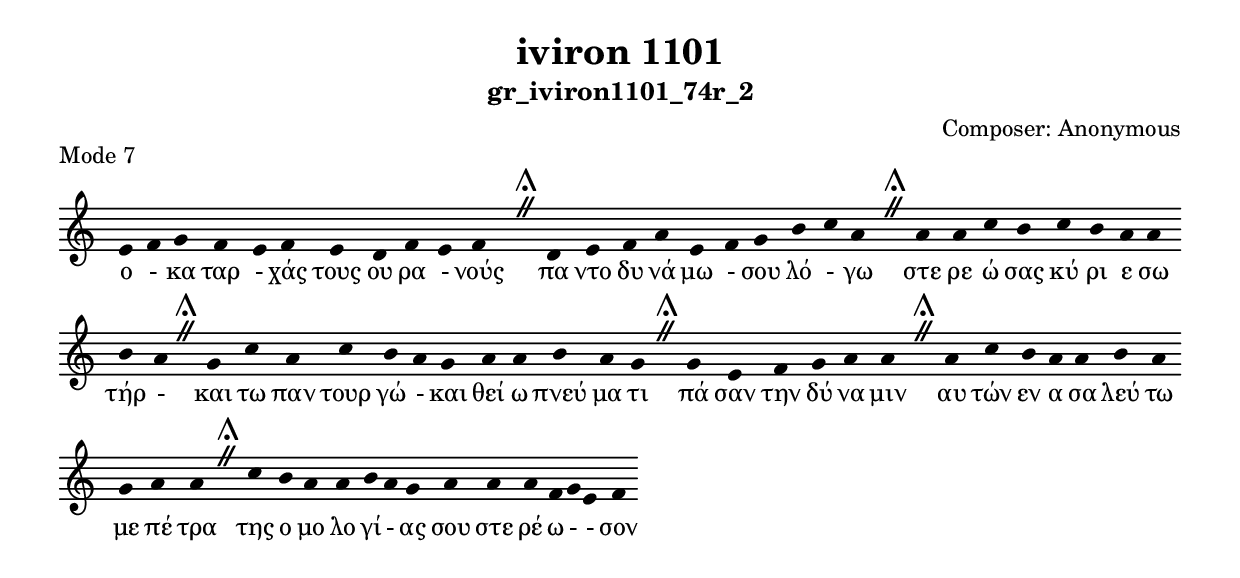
\include "gregorian.ly"

	\header {
 	  title = "iviron 1101"
	  subtitle = "gr_iviron1101_74r_2"
	  composer = "Composer: Αnonymous"
	  piece = "Mode 7"
	}

	chant = {
	  e'4 f'4 g'4 f'4 e'4 f'4 e'4 d'4 f'4 e'4 f'4 \divisioMaior
 d'4 e'4 f'4 a'4 e'4 f'4 g'4 b'4 c''4 a'4 \divisioMaior
 a'4 a'4 c''4 b'4 c''4 b'4 a'4 a'4 b'4 a'4 \divisioMaior
 g'4 c''4 a'4 c''4 b'4 a'4 g'4 a'4 a'4 b'4 a'4 g'4 \divisioMaior
 g'4 e'4 f'4 g'4 a'4 a'4 \divisioMaior
 a'4 c''4 b'4 a'4 a'4 b'4 a'4 g'4 a'4 a'4 \divisioMaior
 c''4 b'4 a'4 a'4 b'4 a'4 g'4 a'4 a'4 a'4 f'4 g'4 e'4 f'4\finalis
	}

	verba = \lyricmode {ο - κα ταρ - χάς τους ου ρα - νούς 
πα ντο δυ νά μω - σου λό - γω 
στε ρε ώ σας κύ ρι ε σω τήρ - 
και τω παν τουρ γώ - και θεί ω πνεύ μα τι 
πά σαν την δύ να μιν 
αυ τών εν α σα λεύ τω με πέ τρα 
της ο μο λο γί - ας σου στε ρέ ω -  - σον 
	}


	\score {
	  \new Staff <<
	  \new Voice = "melody" \chant
	  \new Lyrics = "one" \lyricsto melody \verba
	  >>
	  \layout {
	    \context {
	      \Staff
	      \remove "Time_signature_engraver"
	      \remove "Bar_engraver"
	    }
	    \context {
	      \Voice
	      \remove "Stem_engraver"
	    }
	  }
	}